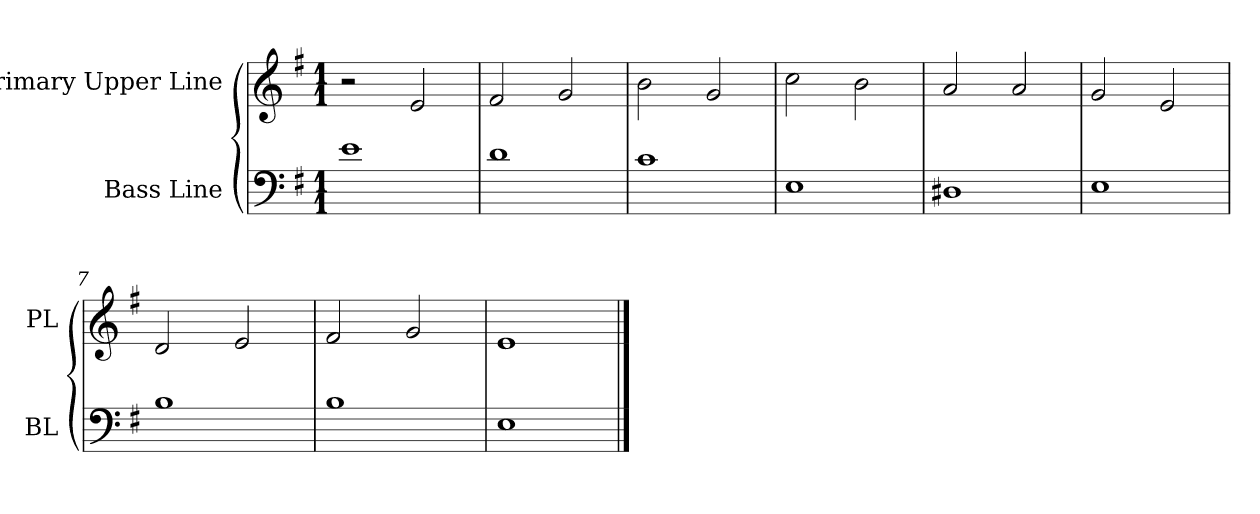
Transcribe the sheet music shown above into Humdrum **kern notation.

**kern	**kern
*part2	*part1
*staff2	*staff1
*I"Bass Line	*I"Primary Upper Line
*I'BL	*I'PL
*clefF4	*clefG2
*k[f#]	*k[f#]
*M1/1	*M1/1
=1	=1
1e	2r
.	2e/
=2	=2
1d	2f#/
.	2g/
=3	=3
1c	2b\
.	2g/
=4	=4
1E	2cc\
.	2b\
=5	=5
1D#X	2a/
.	2a/
=6	=6
1E	2g/
.	2e/
=7	=7
1B	2d/
.	2e/
=8	=8
1B	2f#/
.	2g/
=9	=9
1E	1e
==	==
*-	*-
